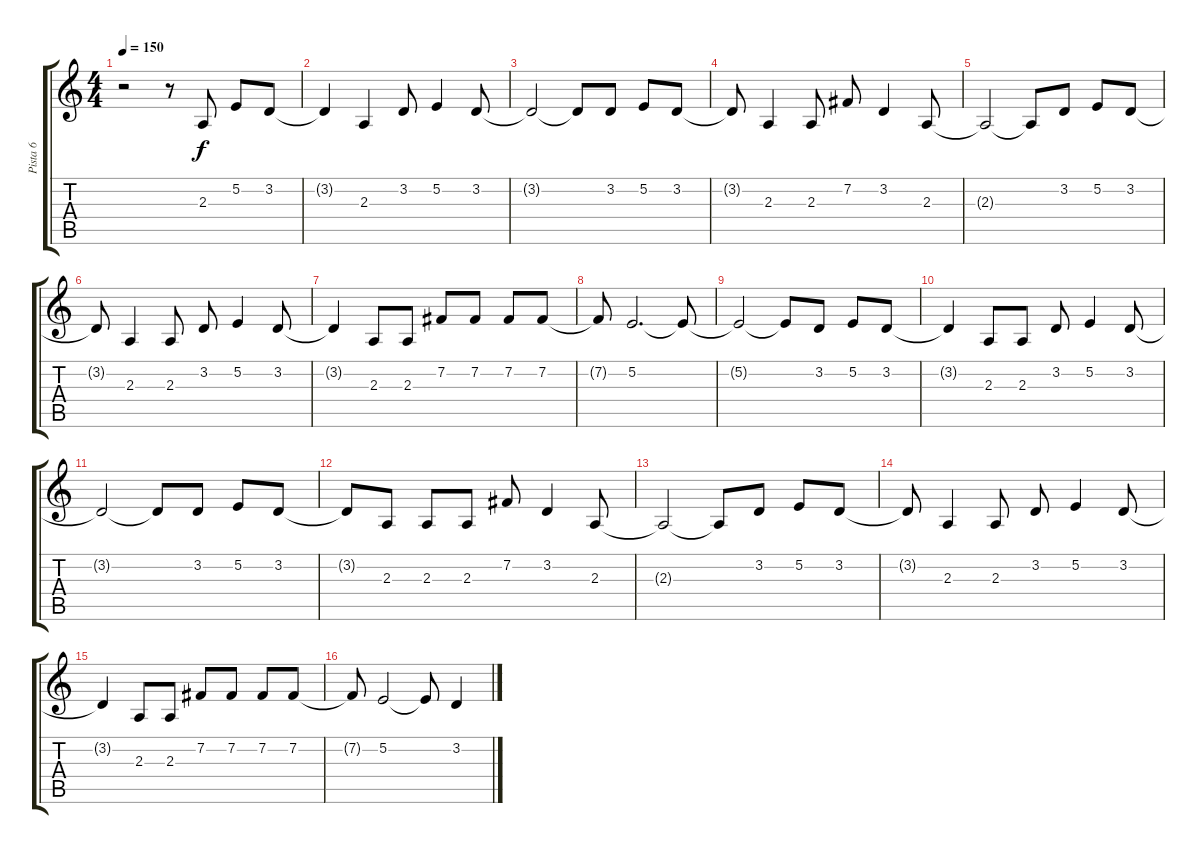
\track ("Pista 6" "Pista 6") {instrument electricgrandpiano}
\staff {score tabs}
\tuning (E4 B3 G3 D3 A2 E2) {hide}
\ts (4 4)
\tempo 150
\clef g2
\ks c
r.2{dy f} r.8 2.3.8 5.2.8 3.2.8 |
3.2{t}.4 2.3.4 3.2.8 5.2.4 3.2.8 |
3.2{t}.2 3.2{t}.8 3.2.8 5.2.8 3.2.8 |
3.2{t}.8 2.3.4 2.3.8 7.2.8 3.2.4 2.3.8 |
2.3{t}.2 2.3{t}.8 3.2.8 5.2.8 3.2.8 |
3.2{t}.8 2.3.4 2.3.8 3.2.8 5.2.4 3.2.8 |
3.2{t}.4 2.3.8 2.3.8 7.2.8 7.2.8 7.2.8 7.2.8 |
7.2{t}.8 5.2.2{d} 5.2{t}.8 |
5.2{t}.2 5.2{t}.8 3.2.8 5.2.8 3.2.8 |
3.2{t}.4 2.3.8 2.3.8 3.2.8 5.2.4 3.2.8 |
3.2{t}.2 3.2{t}.8 3.2.8 5.2.8 3.2.8 |
3.2{t}.8 2.3.8 2.3.8 2.3.8 7.2.8 3.2.4 2.3.8 |
2.3{t}.2 2.3{t}.8 3.2.8 5.2.8 3.2.8 |
3.2{t}.8 2.3.4 2.3.8 3.2.8 5.2.4 3.2.8 |
3.2{t}.4 2.3.8 2.3.8 7.2.8 7.2.8 7.2.8 7.2.8 |
7.2{t}.8 5.2.2 5.2{t}.8 3.2.4
